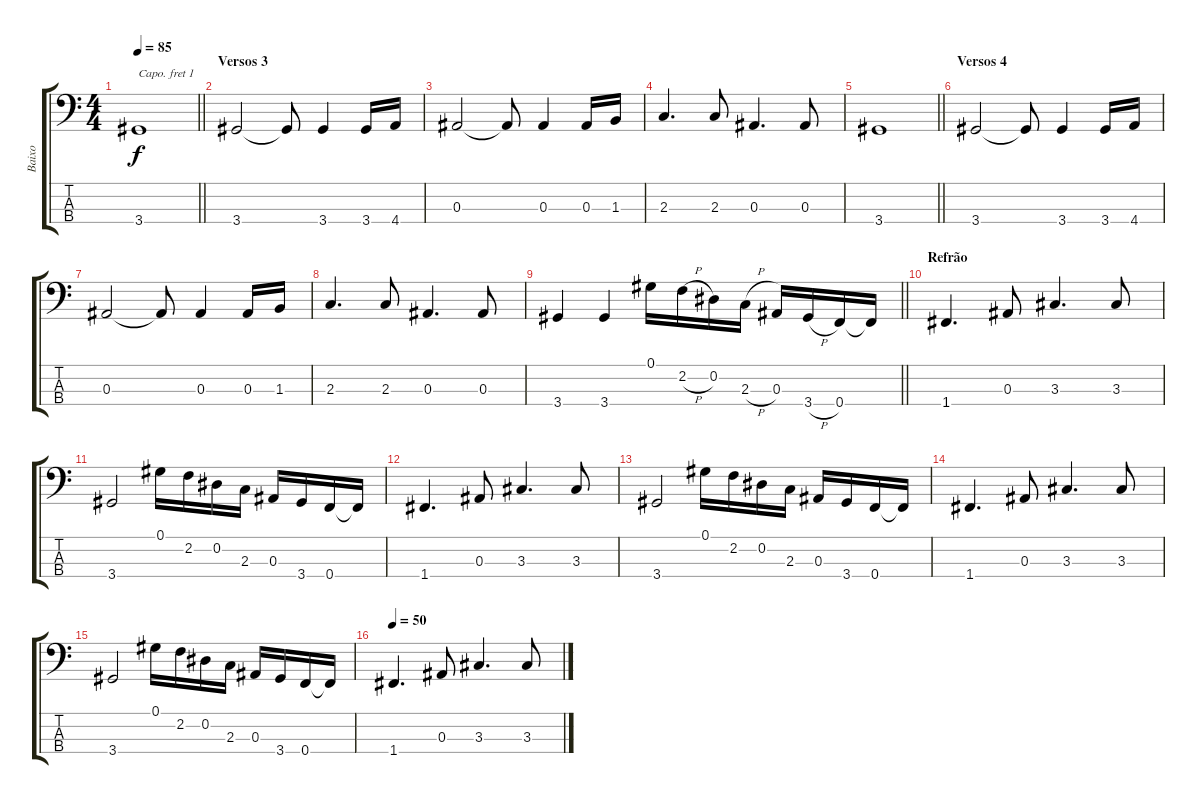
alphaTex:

\track ("Baixo" "Baixo") {instrument electricbassfinger}
\staff {score tabs}
\capo 1
\tuning (G2 D2 A1 E1) {hide}
\ts (4 4)
\tempo 85
\clef f4
\barLineRight lightlight
\ks c
3.4.1{dy f} |
\section ("" "Versos 3")
3.4.2 3.4{t}.8 3.4.4 3.4.16 4.4.16 |
0.3.2 0.3{t}.8 0.3.4 0.3.16 1.3.16 |
2.3.4{d} 2.3.8 0.3.4{d} 0.3.8 |
\barLineRight lightlight
3.4.1 |
\section ("" "Versos 4")
3.4.2 3.4{t}.8 3.4.4 3.4.16 4.4.16 |
0.3.2 0.3{t}.8 0.3.4 0.3.16 1.3.16 |
2.3.4{d} 2.3.8 0.3.4{d} 0.3.8 |
\barLineRight lightlight
3.4.4 3.4.4 0.1.16 2.2{h}.16 0.2.16 2.3{h}.16 0.3.16 3.4{h}.16 0.4.16 0.4{t}.16 |
\section ("" "Refrão")
1.4.4{d} 0.3.8 3.3.4{d} 3.3.8 |
3.4.2 0.1.16 2.2.16 0.2.16 2.3.16 0.3.16 3.4.16 0.4.16 0.4{t}.16 |
1.4.4{d} 0.3.8 3.3.4{d} 3.3.8 |
3.4.2 0.1.16 2.2.16 0.2.16 2.3.16 0.3.16 3.4.16 0.4.16 0.4{t}.16 |
1.4.4{d} 0.3.8 3.3.4{d} 3.3.8 |
3.4.2 0.1.16 2.2.16 0.2.16 2.3.16 0.3.16 3.4.16 0.4.16 0.4{t}.16 |
\tempo 50
1.4.4{d} 0.3.8 3.3.4{d} 3.3.8
